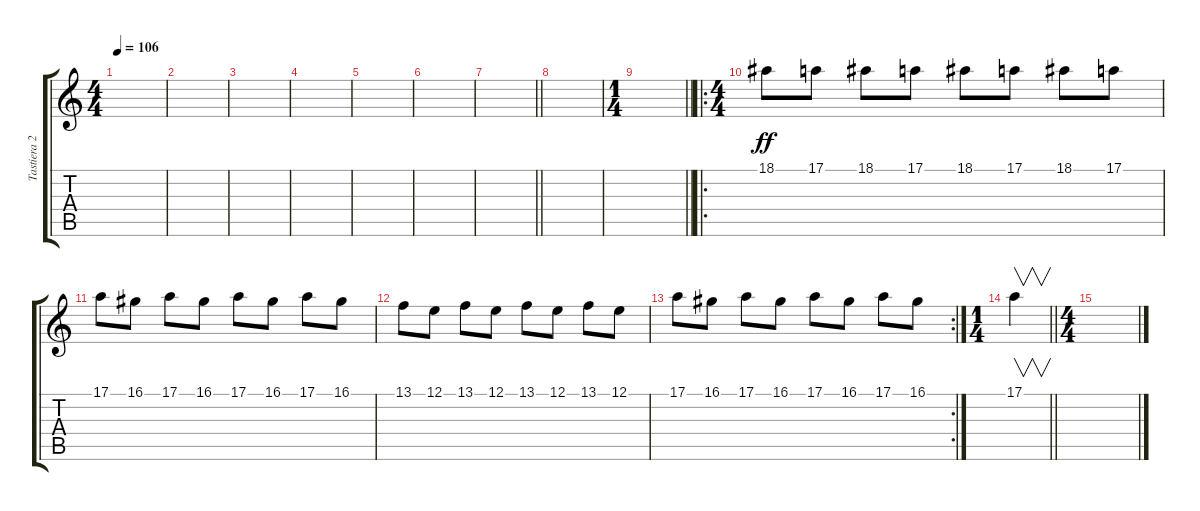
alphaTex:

\track ("Tastiera 2" "Tastiera 2") {instrument lead8bassandlead}
\staff {score tabs}
\tuning (E4 B3 G3 D3 A2 E2) {hide}
\ts (4 4)
\tempo 106
\clef g2
\ks c
|
|
|
|
|
|
\barLineRight lightlight
|
|
\ts (1 4)
\barLineRight lightlight
|
\ro
\ts (4 4)
18.1.8{dy ff volume 10} 17.1.8 18.1.8 17.1.8 18.1.8 17.1.8 18.1.8 17.1.8 |
17.1.8 16.1.8 17.1.8 16.1.8 17.1.8 16.1.8 17.1.8 16.1.8 |
13.1.8 12.1.8 13.1.8 12.1.8 13.1.8 12.1.8 13.1.8 12.1.8 |
\rc 2
17.1.8 16.1.8 17.1.8 16.1.8 17.1.8 16.1.8 17.1.8 16.1.8 |
\ts (1 4)
\barLineRight lightlight
17.1.4{v} |
\ts (4 4)
